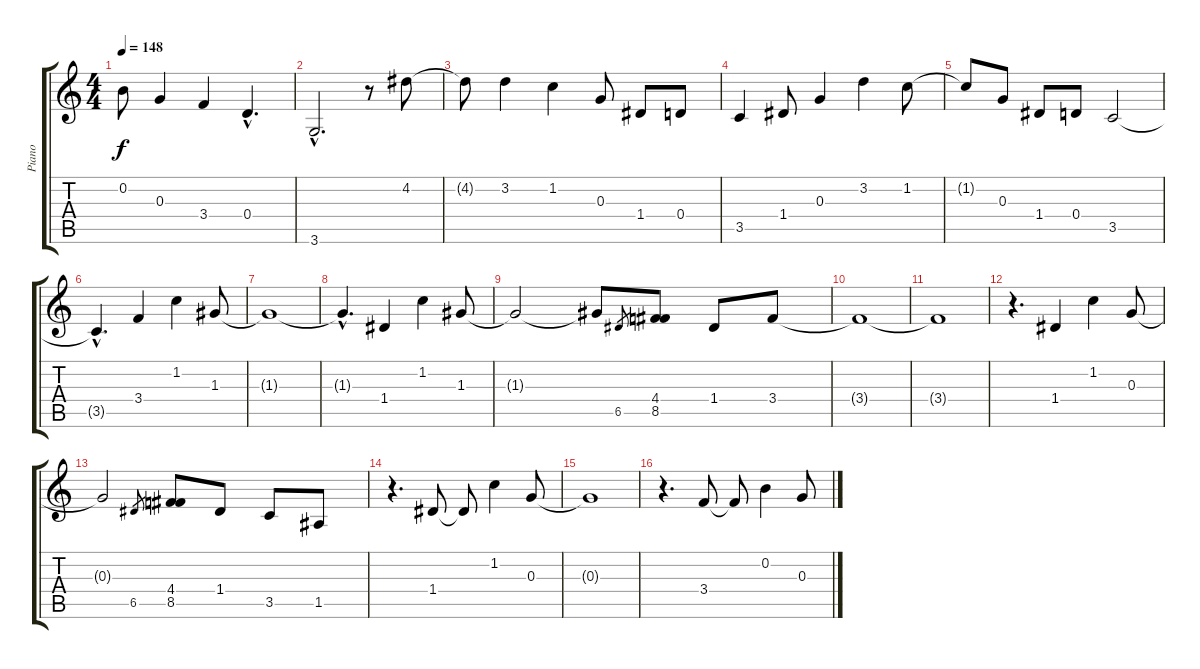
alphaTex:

\track ("Piano" "Piano") {instrument electricpiano2}
\staff {score tabs}
\tuning (E5 B4 G4 D4 A3 E3) {hide}
\ts (4 4)
\tempo 148
\clef g2
\ks c
0.2{t}.8{dy f} 0.3.4 3.4.4 0.4{hac}.4{d} |
3.6{hac}.2{d} r.8 4.2.8 |
4.2{t}.8 3.2.4 1.2.4 0.3.8 1.4.8 0.4.8 |
3.5.4 1.4.8 0.3.4 3.2.4 1.2.8 |
1.2{t}.8 0.3.8 1.4.8 0.4.8 3.5.2 |
3.5{hac t}.4{d} 3.4.4 1.2.4 1.3.8 |
1.3{t}.1 |
1.3{hac t}.4{d} 1.4.4 1.2.4 1.3.8 |
1.3{t}.2 1.3{t}.8 6.5.8{gr} (4.4 8.5).8 1.4.8 3.4.8 |
3.4{t}.1 |
3.4{t}.1 |
r.4{d} 1.4.4 1.2.4 0.3.8 |
0.3{t}.2 6.5.8{gr} (4.4 8.5).8 1.4.8 3.5.8 1.5.8 |
r.4{d} 1.4.8 1.4{t}.8 1.2.4 0.3.8 |
0.3{t}.1 |
r.4{d} 3.4.8 3.4{t}.8 0.2.4 0.3.8
